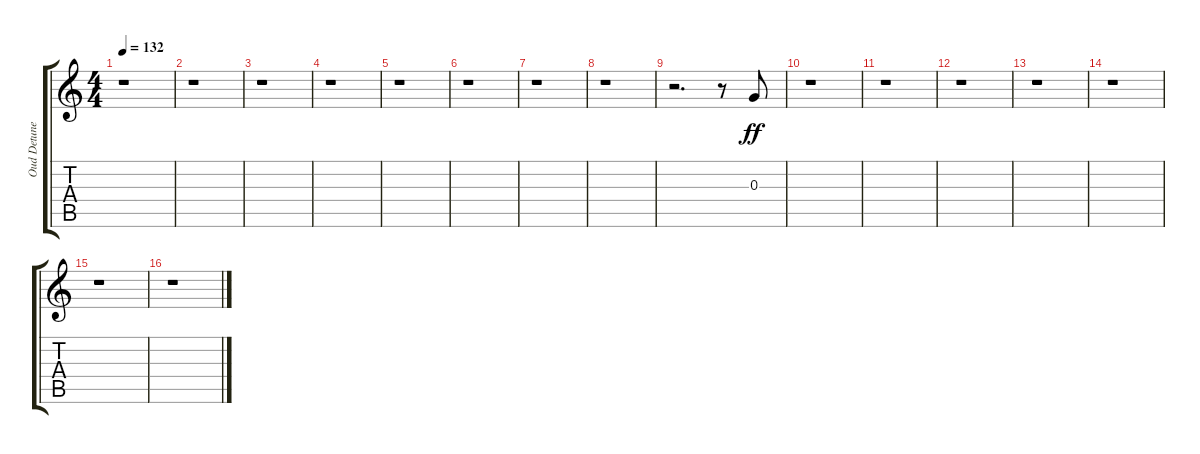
\track ("Oud Detune" "Oud Detune") {instrument banjo}
\staff {score tabs}
\tuning (E4 B3 G3 D3 A2 E2) {hide}
\displaytranspose 12
\ts (4 4)
\tempo 132
\clef g2
\ks c
r.1{dy ff} |
r.1 |
r.1 |
r.1 |
r.1 |
r.1 |
r.1 |
r.1 |
r.2{d} r.8 0.3.8 |
r.1 |
r.1 |
r.1 |
r.1 |
r.1 |
r.1 |
r.1
